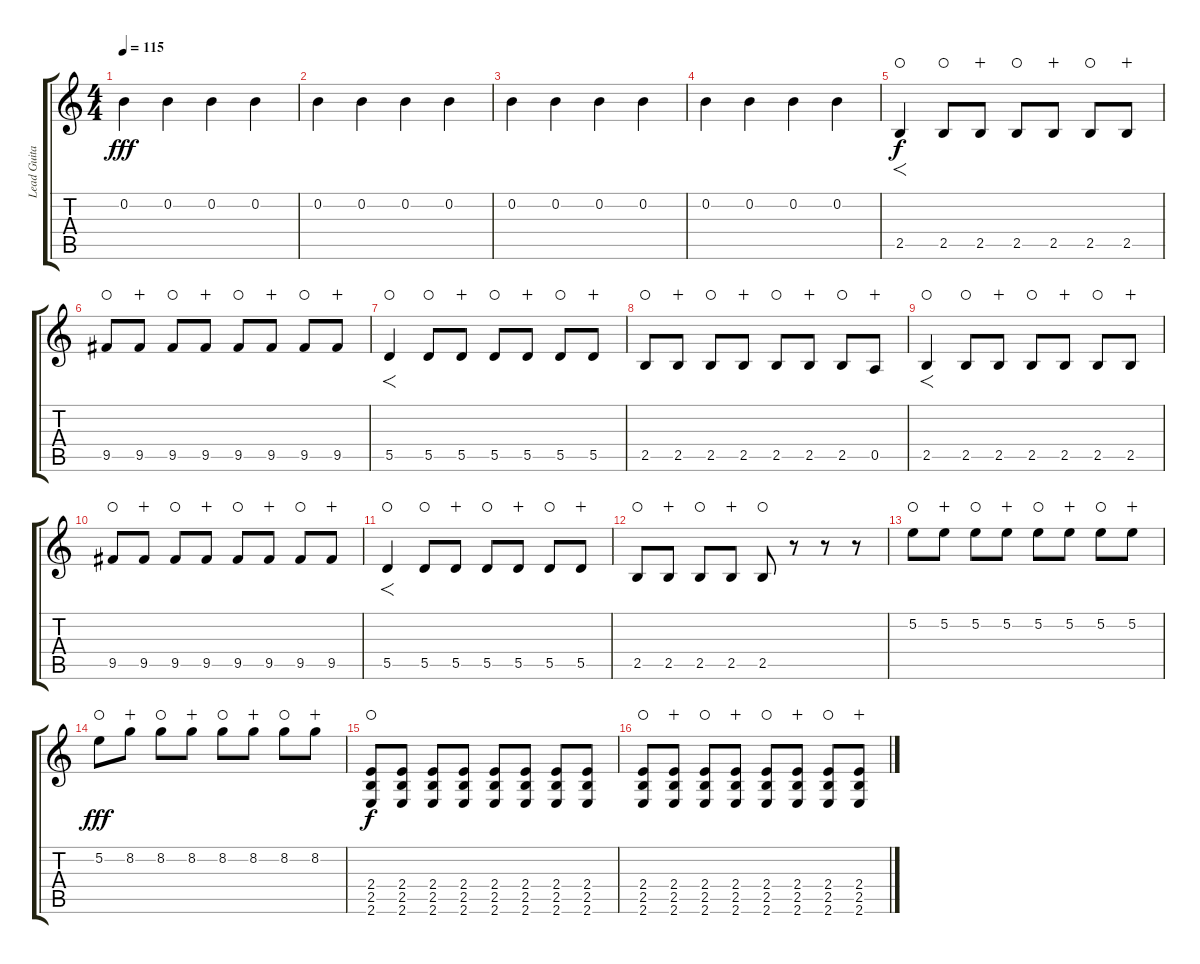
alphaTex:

\track ("Lead Guitar" "Lead Guita") {instrument distortionguitar}
\staff {score tabs}
\tuning (E4 B3 G3 D3 A2 D2) {hide}
\ts (4 4)
\tempo 115
\clef g2
\ks c
0.2.4{dy fff} 0.2.4 0.2.4 0.2.4 |
0.2.4 0.2.4 0.2.4 0.2.4 |
0.2.4 0.2.4 0.2.4 0.2.4 |
0.2.4 0.2.4 0.2.4 0.2.4 |
2.5.4{f dy f volume 14 waho} 2.5.8{waho} 2.5.8{wahc} 2.5.8{waho} 2.5.8{wahc} 2.5.8{waho} 2.5.8{wahc} |
9.5.8{waho} 9.5.8{volume 4 wahc} 9.5.8{waho} 9.5.8{wahc} 9.5.8{waho} 9.5.8{wahc} 9.5.8{waho} 9.5.8{wahc} |
5.5.4{f volume 14 waho} 5.5.8{waho} 5.5.8{wahc} 5.5.8{waho} 5.5.8{wahc} 5.5.8{waho} 5.5.8{wahc} |
2.5.8{waho} 2.5.8{wahc} 2.5.8{volume 4 waho} 2.5.8{wahc} 2.5.8{waho} 2.5.8{wahc} 2.5.8{waho} 0.5.8{wahc} |
2.5.4{f volume 14 waho} 2.5.8{waho} 2.5.8{wahc} 2.5.8{waho} 2.5.8{wahc} 2.5.8{waho} 2.5.8{wahc} |
9.5.8{waho} 9.5.8{volume 4 wahc} 9.5.8{waho} 9.5.8{wahc} 9.5.8{waho} 9.5.8{wahc} 9.5.8{waho} 9.5.8{wahc} |
5.5.4{f volume 14 waho} 5.5.8{waho} 5.5.8{wahc} 5.5.8{waho} 5.5.8{wahc} 5.5.8{waho} 5.5.8{wahc} |
2.5.8{waho} 2.5.8{wahc} 2.5.8{volume 4 waho} 2.5.8{wahc} 2.5.8{waho} r.8 r.8 r.8 |
5.2.8{volume 14 waho} 5.2.8{wahc} 5.2.8{waho} 5.2.8{wahc} 5.2.8{waho} 5.2.8{wahc} 5.2.8{waho} 5.2.8{wahc} |
5.2.8{dy fff waho} 8.2.8{wahc} 8.2.8{waho} 8.2.8{wahc} 8.2.8{waho} 8.2.8{wahc} 8.2.8{waho} 8.2.8{wahc} |
(2.4 2.5 2.6).8{dy f waho} (2.4 2.5 2.6).8 (2.4 2.5 2.6).8 (2.4 2.5 2.6).8 (2.4 2.5 2.6).8 (2.4 2.5 2.6).8 (2.4 2.5 2.6).8 (2.4 2.5 2.6).8 |
(2.4 2.5 2.6).8{waho} (2.4 2.5 2.6).8{wahc} (2.4 2.5 2.6).8{waho} (2.4 2.5 2.6).8{wahc} (2.4 2.5 2.6).8{waho} (2.4 2.5 2.6).8{wahc} (2.4 2.5 2.6).8{waho} (2.4 2.5 2.6).8{wahc}
